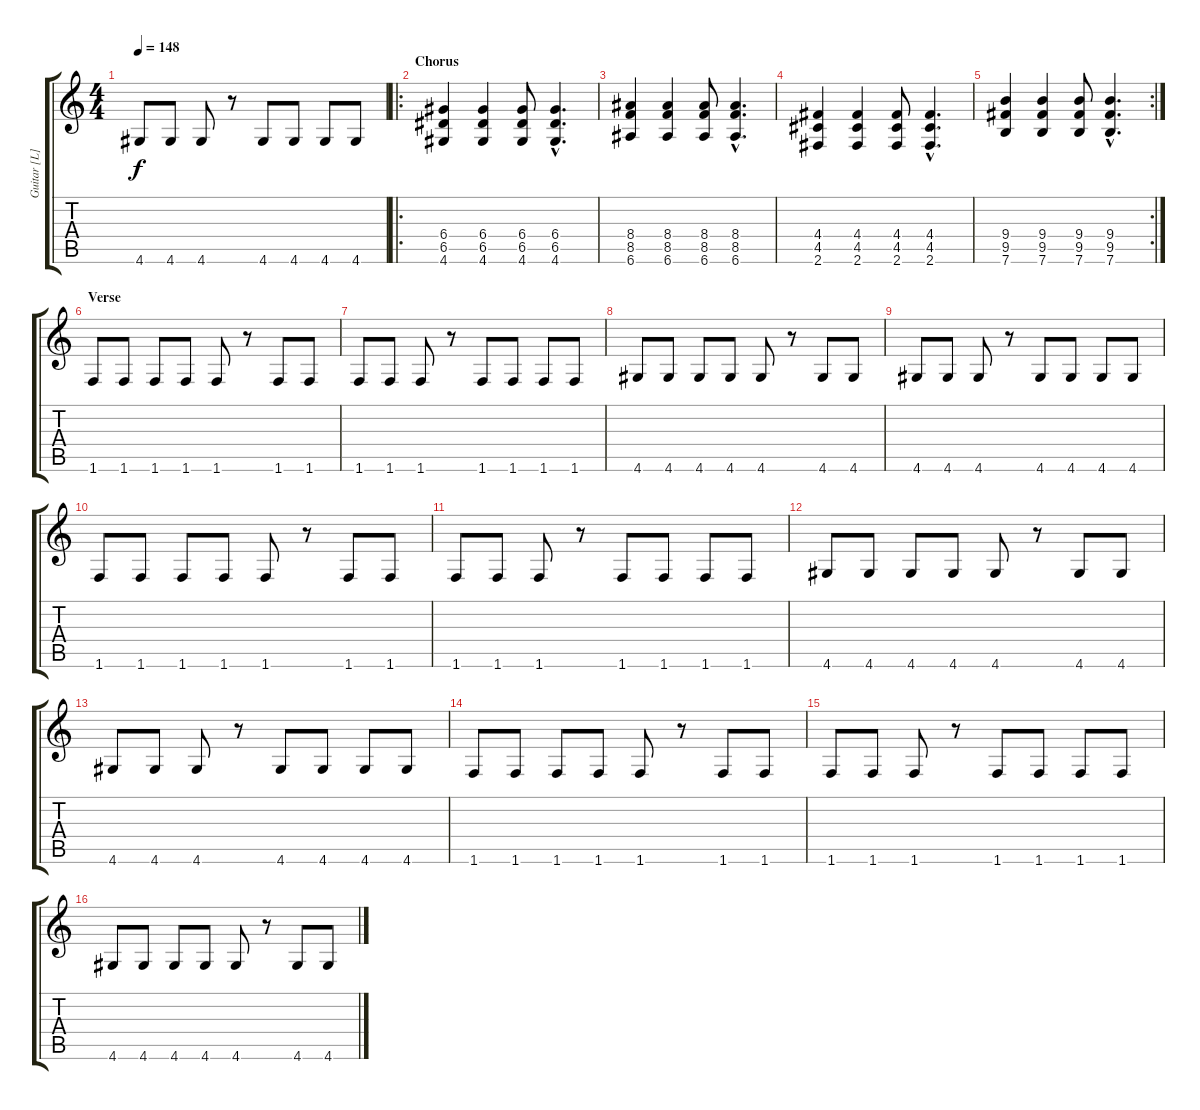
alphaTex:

\track ("Guitar [L]" "Guitar [L]") {instrument overdrivenguitar}
\staff {score tabs}
\tuning (E4 B3 G3 D3 A2 E2) {hide}
\ts (4 4)
\tempo 148
\clef g2
\ks c
4.6.8{dy f} 4.6.8 4.6.8 r.8 4.6.8 4.6.8 4.6.8 4.6.8 |
\ro
\section ("" "Chorus")
(6.4 6.5 4.6).4 (6.4 6.5 4.6).4 (6.4 6.5 4.6).8 (6.4{hac} 6.5{hac} 4.6{hac}).4{d} |
(8.4 8.5 6.6).4 (8.4 8.5 6.6).4 (8.4 8.5 6.6).8 (8.4{hac} 8.5{hac} 6.6{hac}).4{d} |
(4.4 4.5 2.6).4 (4.4 4.5 2.6).4 (4.4 4.5 2.6).8 (4.4{hac} 4.5{hac} 2.6{hac}).4{d} |
\rc 2
(9.4 9.5 7.6).4 (9.4 9.5 7.6).4 (9.4 9.5 7.6).8 (9.4{hac} 9.5{hac} 7.6{hac}).4{d} |
\section ("" "Verse")
1.6.8 1.6.8 1.6.8 1.6.8 1.6.8 r.8 1.6.8 1.6.8 |
1.6.8 1.6.8 1.6.8 r.8 1.6.8 1.6.8 1.6.8 1.6.8 |
4.6.8 4.6.8 4.6.8 4.6.8 4.6.8 r.8 4.6.8 4.6.8 |
4.6.8 4.6.8 4.6.8 r.8 4.6.8 4.6.8 4.6.8 4.6.8 |
1.6.8 1.6.8 1.6.8 1.6.8 1.6.8 r.8 1.6.8 1.6.8 |
1.6.8 1.6.8 1.6.8 r.8 1.6.8 1.6.8 1.6.8 1.6.8 |
4.6.8 4.6.8 4.6.8 4.6.8 4.6.8 r.8 4.6.8 4.6.8 |
4.6.8 4.6.8 4.6.8 r.8 4.6.8 4.6.8 4.6.8 4.6.8 |
1.6.8 1.6.8 1.6.8 1.6.8 1.6.8 r.8 1.6.8 1.6.8 |
1.6.8 1.6.8 1.6.8 r.8 1.6.8 1.6.8 1.6.8 1.6.8 |
4.6.8 4.6.8 4.6.8 4.6.8 4.6.8 r.8 4.6.8 4.6.8
